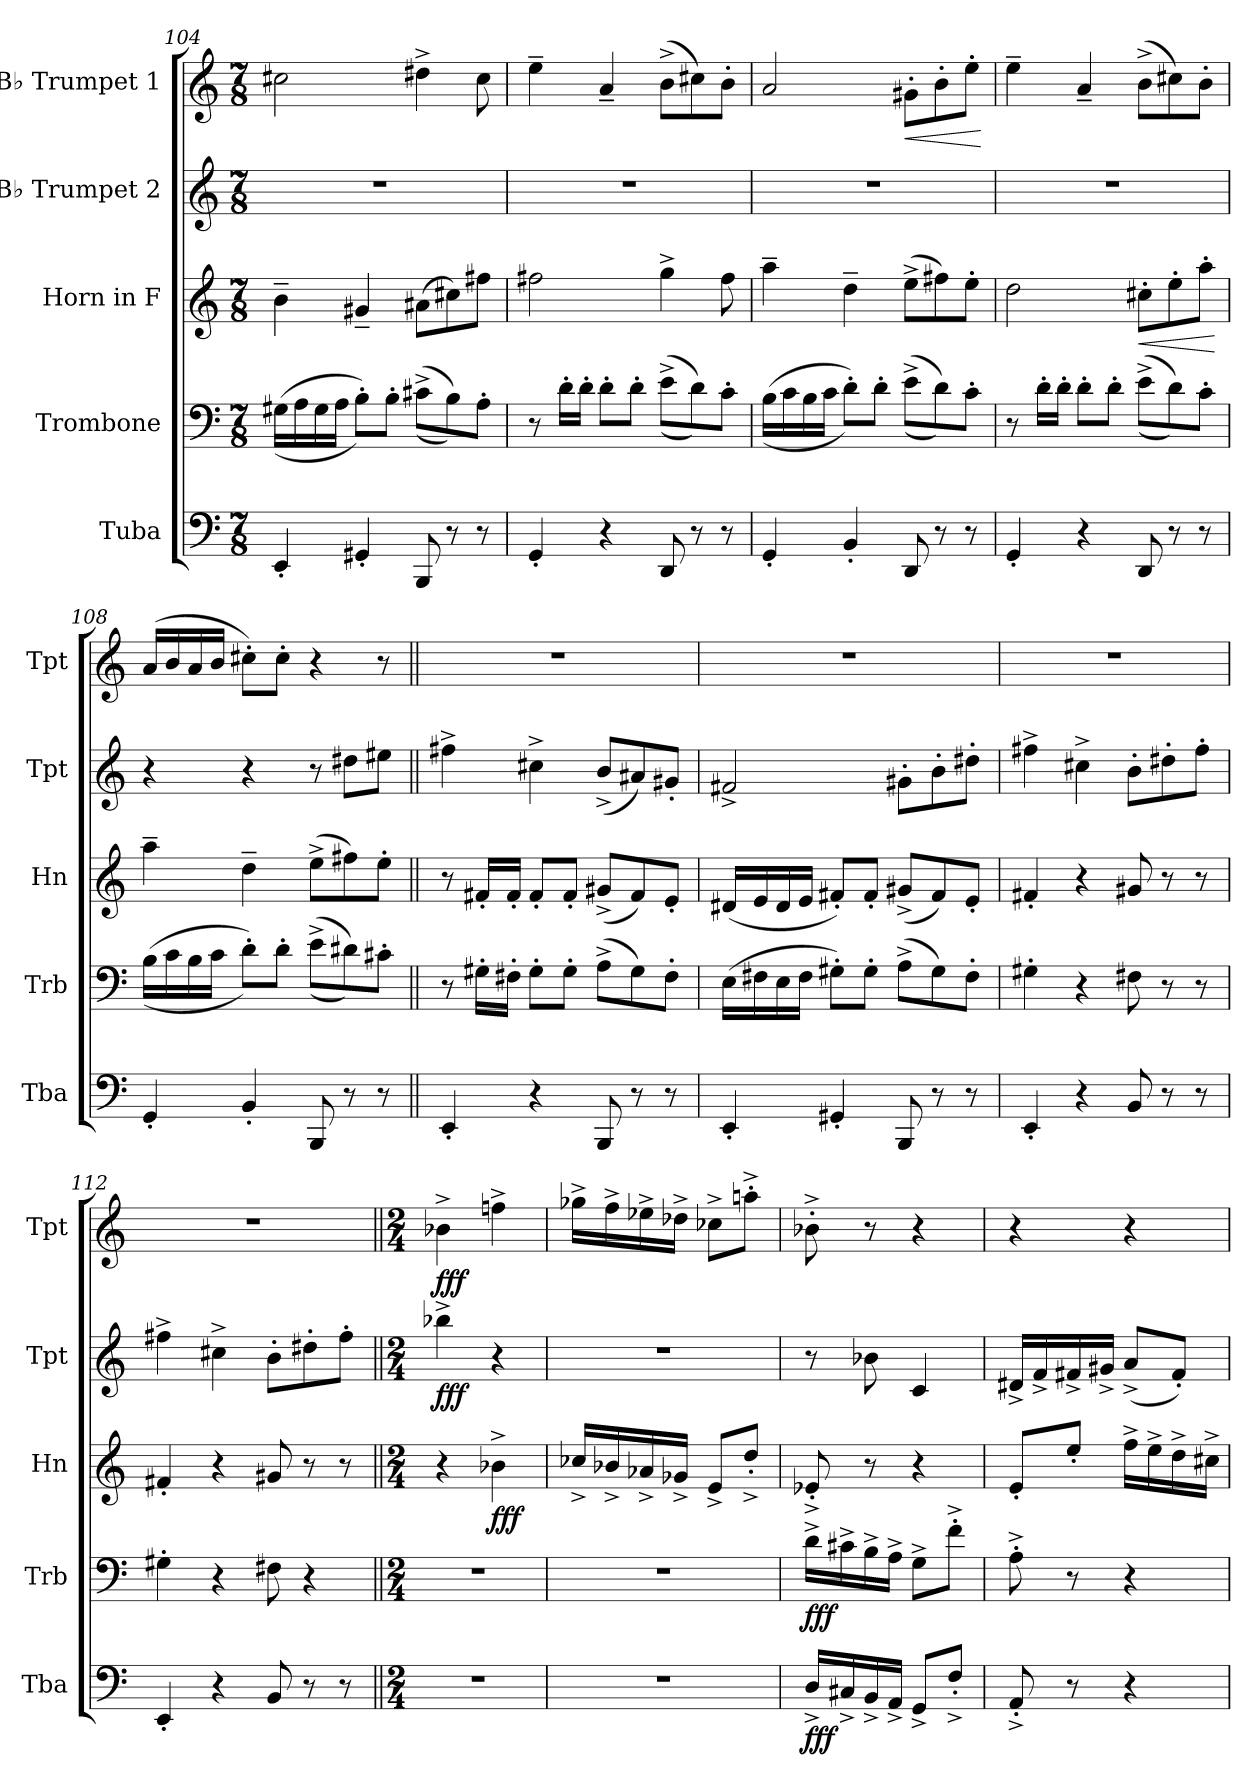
**kern	**dynam	**kern	**dynam	**kern	**dynam	**kern	**dynam	**kern	**dynam
*part5	*part5	*part4	*part4	*part3	*part3	*part2	*part2	*part1	*part1
*staff5	*staff5	*staff4	*staff4	*staff3	*staff3	*staff2	*staff2	*staff1	*staff1
*I"Tuba	*	*I"Trombone	*	*I"Horn in F	*	*I"B♭ Trumpet 2	*	*I"B♭ Trumpet 1	*
*I'Tba	*	*I'Trb	*	*I'Hn	*	*I'Tpt	*	*I'Tpt	*
*clefF4	*	*clefF4	*	*clefG2	*	*clefG2	*	*clefG2	*
*	*	*	*	*ITrd4c7	*	*ITrd1c2	*	*ITrd1c2	*
*k[]	*	*k[]	*	*k[b-]	*	*k[b-e-]	*	*k[b-e-]	*
*M7/8	*	*M7/8	*	*M7/8	*	*M7/8	*	*M7/8	*
=104	=104	=104	=104	=104	=104	=104	=104	=104	=104
4EE'/	.	((16G#X\LL	.	4e~\	.	2..r	.	2bn\	.
.	.	16A\	.	.	.	.	.	.	.
.	.	16G#\	.	.	.	.	.	.	.
.	.	16A\JJ	.	.	.	.	.	.	.
4GG#X'/	.	8B'\L))	.	4c#X~/	.	.	.	.	.
.	.	8B'\J	.	.	.	.	.	.	.
8BBB/	.	((8c#X^\L	.	(8d#X\L	.	.	.	4cc#X^\	.
8r	.	8B\))	.	8f#X\)	.	.	.	.	.
8r	.	8A'\J	.	8bn\J	.	.	.	8b\	.
!!LO:LB:g=z
=105	=105	=105	=105	=105	=105	=105	=105	=105	=105
4GG'/	.	8r	.	2bn\	.	2..r	.	4dd~\	.
.	.	16d'\LL	.	.	.	.	.	.	.
.	.	16d'\JJ	.	.	.	.	.	.	.
4r	.	8d'\L	.	.	.	.	.	4g~/	.
.	.	8d'\J	.	.	.	.	.	.	.
8DD/	.	((8e^\L	.	4cc^\	.	.	.	(8a^\L	.
8r	.	8d\))	.	.	.	.	.	8bn\)	.
8r	.	8c'\J	.	8b\	.	.	.	8a'\J	.
=106	=106	=106	=106	=106	=106	=106	=106	=106	=106
4GG'/	.	((16B\LL	.	4dd~\	.	2..r	.	2g/	.
.	.	16c\	.	.	.	.	.	.	.
.	.	16B\	.	.	.	.	.	.	.
.	.	16c\JJ	.	.	.	.	.	.	.
4BB'/	.	8d'\L))	.	4g~\	.	.	.	.	.
.	.	8d'\J	.	.	.	.	.	.	.
!	!	!	!	!	!	!	!	!	!LO:HP:b
8DD/	.	((8e^\L	.	(8a^\L	.	.	.	8f#X'\L	<
8r	.	8d\))	.	8bn\)	.	.	.	8a'\	.
8r	.	8c'\J	.	8a'\J	.	.	.	8dd'\J	.
.	.	.	.	.	.	.	.	.	[
=107	=107	=107	=107	=107	=107	=107	=107	=107	=107
4GG'/	.	8r	.	2g\	.	2..r	.	4dd~\	.
.	.	16d'\LL	.	.	.	.	.	.	.
.	.	16d'\JJ	.	.	.	.	.	.	.
4r	.	8d'\L	.	.	.	.	.	4g~/	.
.	.	8d'\J	.	.	.	.	.	.	.
!	!	!	!	!	!LO:HP:b	!	!	!	!
8DD/	.	((8e^\L	.	8f#X'\L	<	.	.	(8a^\L	.
8r	.	8d\))	.	8a'\	.	.	.	8bn\)	.
8r	.	8c'\J	.	8dd'\J	.	.	.	8a'\J	.
.	.	.	.	.	[	.	.	.	.
!!LO:PB:g=z
=108	=108	=108	=108	=108	=108	=108	=108	=108	=108
4GG'/	.	((16B\LL	.	4dd~\	.	4r	.	(16g/LL	.
.	.	16c\	.	.	.	.	.	16a/	.
.	.	16B\	.	.	.	.	.	16g/	.
.	.	16c\JJ	.	.	.	.	.	16a/JJ	.
4BB'/	.	8d'\L))	.	4g~\	.	4r	.	8bn'\L)	.
.	.	8d'\J	.	.	.	.	.	8b'\J	.
8BBB/	.	((8e^\L	.	(8a^\L	.	8r	.	4r	.
8r	.	8d#X\))	.	8bn\)	.	8cc#X\L	.	.	.
8r	.	8c#X'\J	.	8a'\J	.	8dd#X\J	.	8r	.
=109||	=109||	=109||	=109||	=109||	=109||	=109||	=109||	=109||	=109||
4EE'/	.	8r	.	8r	.	4een^\	.	2..r	.
.	.	16G#X'\LL	.	16Bn'/LL	.	.	.	.	.
.	.	16F#X'\JJ	.	16B'/JJ	.	.	.	.	.
4r	.	8G#'\L	.	8B'/L	.	4bn^\	.	.	.
.	.	8G#'\J	.	8B'/J	.	.	.	.	.
8BBB/	.	(8A^\L	.	(8c#X^/L	.	(8a^/L	.	.	.
8r	.	8G#\)	.	8B/)	.	8g#X/)	.	.	.
8r	.	8F#'\J	.	8A'/J	.	8f#X'/J	.	.	.
=110	=110	=110	=110	=110	=110	=110	=110	=110	=110
4EE'/	.	(16E\LL	.	(16G#X/LL	.	2en^/	.	2..r	.
.	.	16F#X\	.	16A/	.	.	.	.	.
.	.	16E\	.	16G#/	.	.	.	.	.
.	.	16F#\JJ	.	16A/JJ	.	.	.	.	.
4GG#X'/	.	8G#X'\L)	.	8Bn'/L)	.	.	.	.	.
.	.	8G#'\J	.	8B'/J	.	.	.	.	.
8BBB/	.	(8A^\L	.	(8c#X^/L	.	8f#X'\L	.	.	.
8r	.	8G#\)	.	8B/)	.	8a'\	.	.	.
8r	.	8F#'\J	.	8A'/J	.	8cc#X'\J	.	.	.
!!LO:LB:g=z
=111	=111	=111	=111	=111	=111	=111	=111	=111	=111
4EE'/	.	4G#X'\	.	4Bn'/	.	4een^\	.	2..r	.
4r	.	4r	.	4r	.	4bn^\	.	.	.
8BB/	.	8F#X\	.	8c#X/	.	8a'\L	.	.	.
8r	.	8r	.	8r	.	8cc#X'\	.	.	.
8r	.	8r	.	8r	.	8ee'\J	.	.	.
=112	=112	=112	=112	=112	=112	=112	=112	=112	=112
4EE'/	.	4G#X'\	.	4Bn'/	.	4een^\	.	2..r	.
4r	.	4r	.	4r	.	4bn^\	.	.	.
8BB/	.	8F#X\	.	8c#X/	.	8a'\L	.	.	.
8r	.	4r	.	8r	.	8cc#X'\	.	.	.
8r	.	.	.	8r	.	8ee'\J	.	.	.
=113||	=113||	=113||	=113||	=113||	=113||	=113||	=113||	=113||	=113||
*M2/4	*	*M2/4	*	*M2/4	*	*M2/4	*	*M2/4	*
!	!	!	!	!	!	!	!LO:DY:b	!	!LO:DY:b
2r	.	2r	.	4r	.	4aa-X^\	fff	4a-X^\	fff
!	!	!	!	!	!LO:DY:b	!	!	!	!
.	.	.	.	4e-X^\	fff	4r	.	4ee-X^\	.
=114	=114	=114	=114	=114	=114	=114	=114	=114	=114
2r	.	2r	.	16f-X^/LL	.	2r	.	16ff-X^\LL	.
.	.	.	.	16e-X^/	.	.	.	16ee-^\	.
.	.	.	.	16d-X^/	.	.	.	16dd-X^\	.
.	.	.	.	16c-X^/JJ	.	.	.	16cc-X^\JJ	.
.	.	.	.	8A^/L	.	.	.	8b--X^\L	.
.	.	.	.	8g^'/J	.	.	.	8ggn^'\J	.
=115	=115	=115	=115	=115	=115	=115	=115	=115	=115
!	!LO:DY:b	!	!LO:DY:b	!	!	!	!	!	!
16D^/LL	fff	16d^\LL	fff	8A-X^'/	.	8r	.	8a-X^'\	.
16C#X^/	.	16c#X^\	.	.	.	.	.	.	.
16BB^/	.	16B^\	.	8r	.	8a-X\	.	8r	.
16AA^/JJ	.	16A^\JJ	.	.	.	.	.	.	.
8GG^/L	.	8G^\L	.	4r	.	4B-/	.	4r	.
8F^'/J	.	8f^'\J	.	.	.	.	.	.	.
!!LO:PB:g=z
=116	=116	=116	=116	=116	=116	=116	=116	=116	=116
8AA^'/	.	8A^'\	.	8A'/L	.	16c#X^/LL	.	4r	.
.	.	.	.	.	.	16e-^/	.	.	.
8r	.	8r	.	8a'/J	.	16en^/	.	.	.
.	.	.	.	.	.	16f#X^/JJ	.	.	.
4r	.	4r	.	16b-^\LL	.	(8g^/L	.	4r	.
.	.	.	.	16a^\	.	.	.	.	.
.	.	.	.	16g^\	.	8e'/J)	.	.	.
.	.	.	.	16f#X^\JJ	.	.	.	.	.
=	=	=	=	=	=	=	=	=	=
*-	*-	*-	*-	*-	*-	*-	*-	*-	*-
